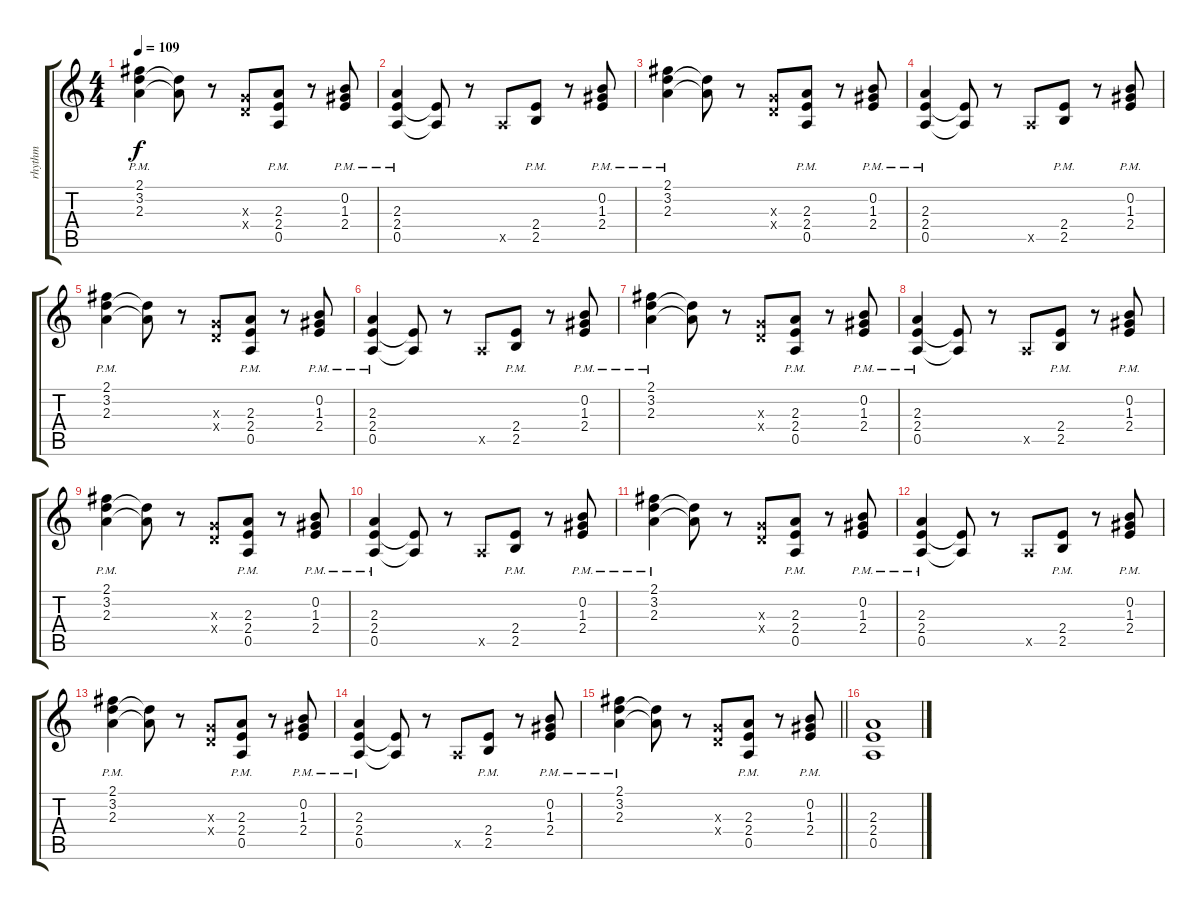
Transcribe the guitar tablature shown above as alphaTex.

\track ("rhythm" "rhythm") {instrument overdrivenguitar}
\staff {score tabs}
\tuning (E4 B3 G3 D3 A2 E2) {hide}
\ts (4 4)
\tempo 109
\clef g2
\ks c
(2.1{pm} 3.2{pm} 2.3{pm}).4{dy f} (3.2{t} 2.3{t}).8 r.8 (0.3{x} 0.4{x}).8 (2.3{pm} 2.4{pm} 0.5{pm}).8 r.8 (0.2{pm} 1.3{pm} 2.4{pm}).8 |
(2.3 2.4{pm} 0.5{pm}).4 (2.4{t} 0.5{t}).8 r.8 0.5{x}.8 (2.4{pm} 2.5{pm}).8 r.8 (0.2{pm} 1.3{pm} 2.4{pm}).8 |
(2.1{pm} 3.2{pm} 2.3{pm}).4 (3.2{t} 2.3{t}).8 r.8 (0.3{x} 0.4{x}).8 (2.3{pm} 2.4{pm} 0.5{pm}).8 r.8 (0.2{pm} 1.3{pm} 2.4{pm}).8 |
(2.3 2.4{pm} 0.5{pm}).4 (2.4{t} 0.5{t}).8 r.8 0.5{x}.8 (2.4{pm} 2.5{pm}).8 r.8 (0.2{pm} 1.3{pm} 2.4{pm}).8 |
(2.1{pm} 3.2{pm} 2.3{pm}).4 (3.2{t} 2.3{t}).8 r.8 (0.3{x} 0.4{x}).8 (2.3{pm} 2.4{pm} 0.5{pm}).8 r.8 (0.2{pm} 1.3{pm} 2.4{pm}).8 |
(2.3 2.4{pm} 0.5{pm}).4 (2.4{t} 0.5{t}).8 r.8 0.5{x}.8 (2.4{pm} 2.5{pm}).8 r.8 (0.2{pm} 1.3{pm} 2.4{pm}).8 |
(2.1{pm} 3.2{pm} 2.3{pm}).4 (3.2{t} 2.3{t}).8 r.8 (0.3{x} 0.4{x}).8 (2.3{pm} 2.4{pm} 0.5{pm}).8 r.8 (0.2{pm} 1.3{pm} 2.4{pm}).8 |
(2.3 2.4{pm} 0.5{pm}).4 (2.4{t} 0.5{t}).8 r.8 0.5{x}.8 (2.4{pm} 2.5{pm}).8 r.8 (0.2{pm} 1.3{pm} 2.4{pm}).8 |
(2.1{pm} 3.2{pm} 2.3{pm}).4 (3.2{t} 2.3{t}).8 r.8 (0.3{x} 0.4{x}).8 (2.3{pm} 2.4{pm} 0.5{pm}).8 r.8 (0.2{pm} 1.3{pm} 2.4{pm}).8 |
(2.3 2.4{pm} 0.5{pm}).4 (2.4{t} 0.5{t}).8 r.8 0.5{x}.8 (2.4{pm} 2.5{pm}).8 r.8 (0.2{pm} 1.3{pm} 2.4{pm}).8 |
(2.1{pm} 3.2{pm} 2.3{pm}).4 (3.2{t} 2.3{t}).8 r.8 (0.3{x} 0.4{x}).8 (2.3{pm} 2.4{pm} 0.5{pm}).8 r.8 (0.2{pm} 1.3{pm} 2.4{pm}).8 |
(2.3 2.4{pm} 0.5{pm}).4 (2.4{t} 0.5{t}).8 r.8 0.5{x}.8 (2.4{pm} 2.5{pm}).8 r.8 (0.2{pm} 1.3{pm} 2.4{pm}).8 |
(2.1{pm} 3.2{pm} 2.3{pm}).4 (3.2{t} 2.3{t}).8 r.8 (0.3{x} 0.4{x}).8 (2.3{pm} 2.4{pm} 0.5{pm}).8 r.8 (0.2{pm} 1.3{pm} 2.4{pm}).8 |
(2.3 2.4{pm} 0.5{pm}).4 (2.4{t} 0.5{t}).8 r.8 0.5{x}.8 (2.4{pm} 2.5{pm}).8 r.8 (0.2{pm} 1.3{pm} 2.4{pm}).8 |
\barLineRight lightlight
(2.1{pm} 3.2{pm} 2.3{pm}).4 (3.2{t} 2.3{t}).8 r.8 (0.3{x} 0.4{x}).8 (2.3{pm} 2.4{pm} 0.5{pm}).8 r.8 (0.2{pm} 1.3{pm} 2.4{pm}).8 |
(2.3 2.4 0.5).1
